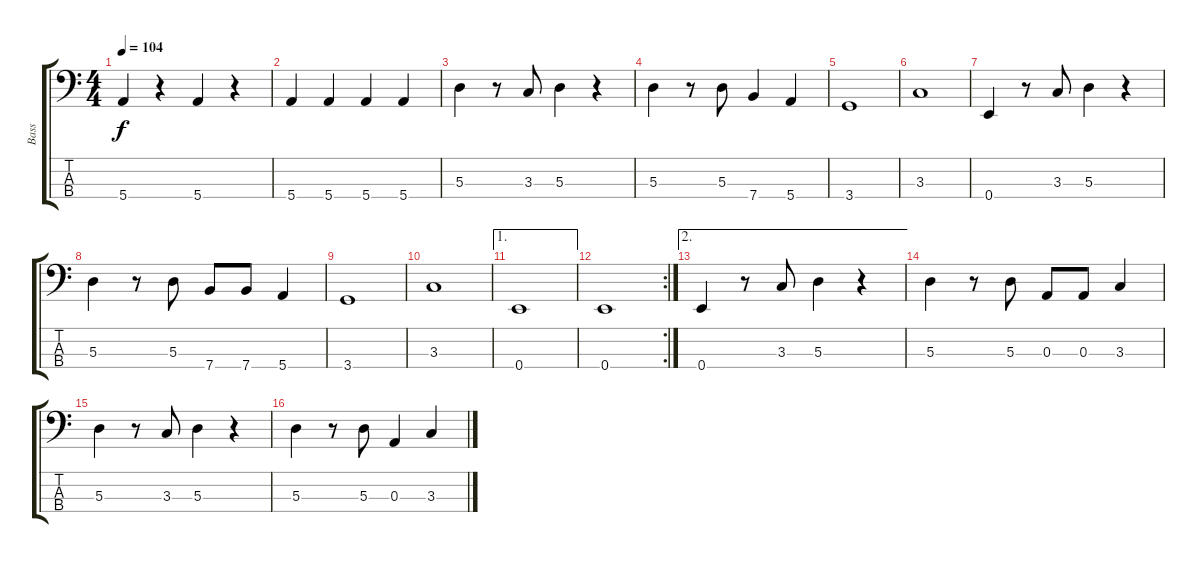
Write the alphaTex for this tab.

\track ("Bass" "Bass") {instrument electricbassfinger}
\staff {score tabs}
\tuning (G2 D2 A1 E1) {hide}
\ts (4 4)
\tempo 104
\clef f4
\ks c
5.4.4{dy f} r.4 5.4.4 r.4 |
5.4.4 5.4.4 5.4.4 5.4.4 |
5.3.4 r.8 3.3.8 5.3.4 r.4 |
5.3.4 r.8 5.3.8 7.4.4 5.4.4 |
3.4.1 |
3.3.1 |
0.4.4 r.8 3.3.8 5.3.4 r.4 |
5.3.4 r.8 5.3.8 7.4.8 7.4.8 5.4.4 |
3.4.1 |
3.3.1 |
\ae 1
0.4.1 |
\rc 2
0.4.1 |
\ae 2
0.4.4 r.8 3.3.8 5.3.4 r.4 |
5.3.4 r.8 5.3.8 0.3.8 0.3.8 3.3.4 |
5.3.4 r.8 3.3.8 5.3.4 r.4 |
5.3.4 r.8 5.3.8 0.3.4 3.3.4
